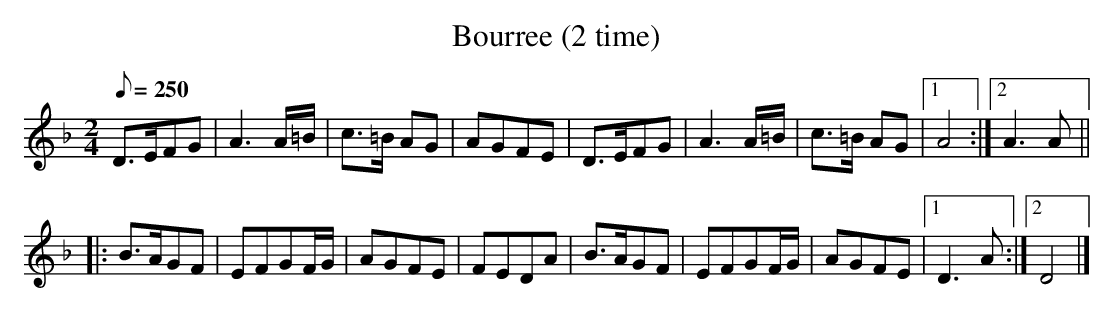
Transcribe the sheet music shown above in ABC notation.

X:1
T:Bourree (2 time)
M:2/4
L:1/8
Q:250
K:Dm
D>EFG | A3A/=B/ | c>=B AG | AGFE |\
D>EFG | A3A/=B/ | c>=B AG |1 A4 :|2 A3A ||
|:\
B>AGF | EFGF/G/ | AGFE | FEDA |\
B>AGF | EFGF/G/ | AGFE |1 D3A :|2 D4 |]
